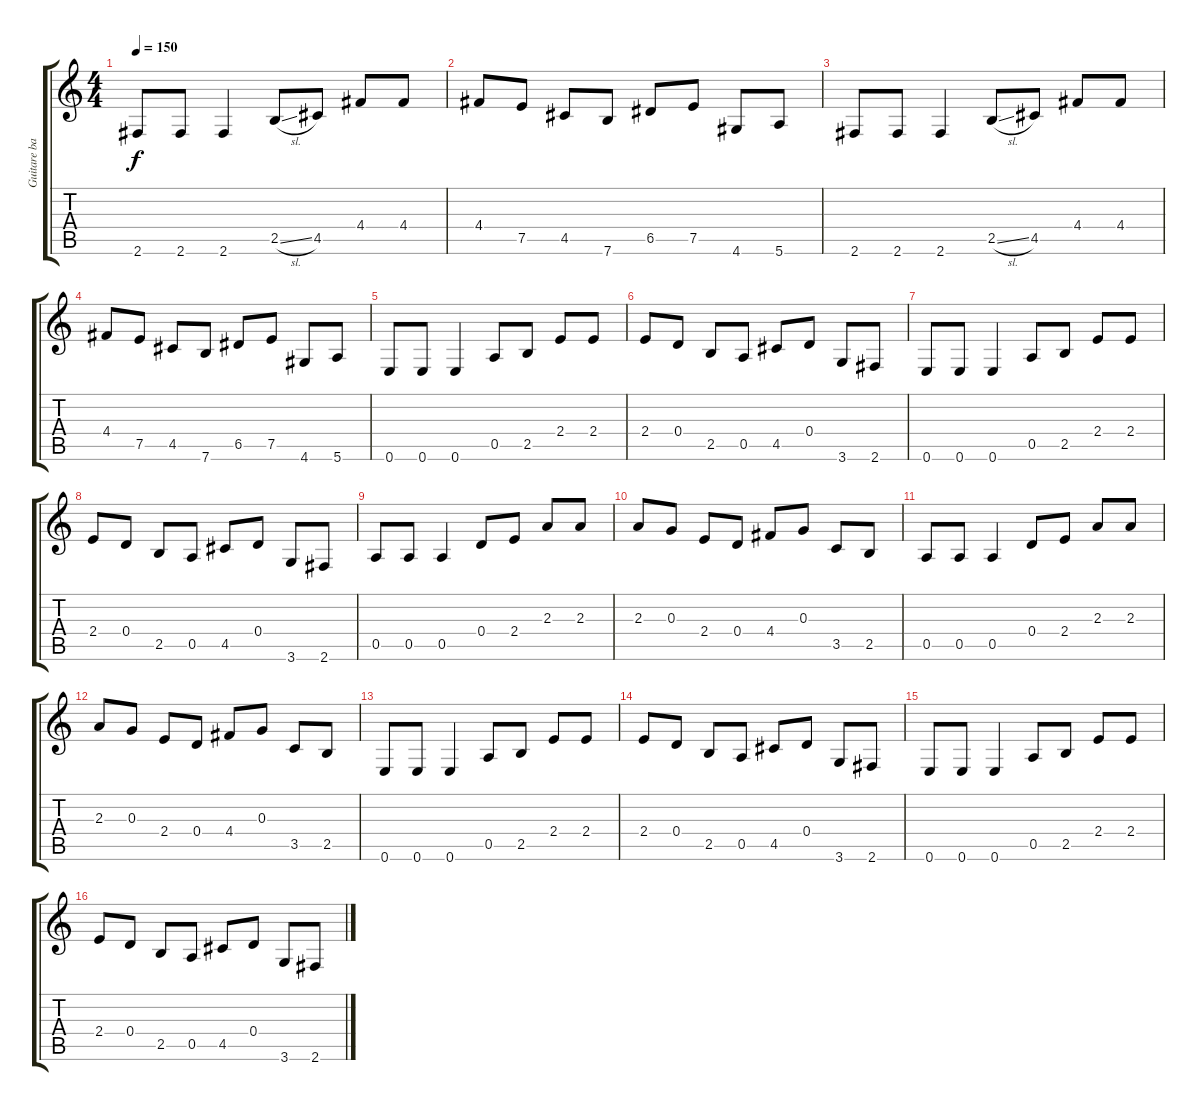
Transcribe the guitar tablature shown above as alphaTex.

\track ("Guitare basse" "Guitare ba") {instrument fretlessbass}
\staff {score tabs}
\tuning (E4 B3 G3 D3 A2 E2) {hide}
\ts (4 4)
\tempo 150
\clef g2
\ks c
2.6.8{dy f} 2.6.8 2.6.4 2.5{sl}.8 4.5.8 4.4.8 4.4.8 |
4.4.8 7.5.8 4.5.8 7.6.8 6.5.8 7.5.8 4.6.8 5.6.8 |
2.6.8 2.6.8 2.6.4 2.5{sl}.8 4.5.8 4.4.8 4.4.8 |
4.4.8 7.5.8 4.5.8 7.6.8 6.5.8 7.5.8 4.6.8 5.6.8 |
0.6.8 0.6.8 0.6.4 0.5.8 2.5.8 2.4.8 2.4.8 |
2.4.8 0.4.8 2.5.8 0.5.8 4.5.8 0.4.8 3.6.8 2.6.8 |
0.6.8 0.6.8 0.6.4 0.5.8 2.5.8 2.4.8 2.4.8 |
2.4.8 0.4.8 2.5.8 0.5.8 4.5.8 0.4.8 3.6.8 2.6.8 |
0.5.8 0.5.8 0.5.4 0.4.8 2.4.8 2.3.8 2.3.8 |
2.3.8 0.3.8 2.4.8 0.4.8 4.4.8 0.3.8 3.5.8 2.5.8 |
0.5.8 0.5.8 0.5.4 0.4.8 2.4.8 2.3.8 2.3.8 |
2.3.8 0.3.8 2.4.8 0.4.8 4.4.8 0.3.8 3.5.8 2.5.8 |
0.6.8 0.6.8 0.6.4 0.5.8 2.5.8 2.4.8 2.4.8 |
2.4.8 0.4.8 2.5.8 0.5.8 4.5.8 0.4.8 3.6.8 2.6.8 |
0.6.8 0.6.8 0.6.4 0.5.8 2.5.8 2.4.8 2.4.8 |
2.4.8 0.4.8 2.5.8 0.5.8 4.5.8 0.4.8 3.6.8 2.6.8
